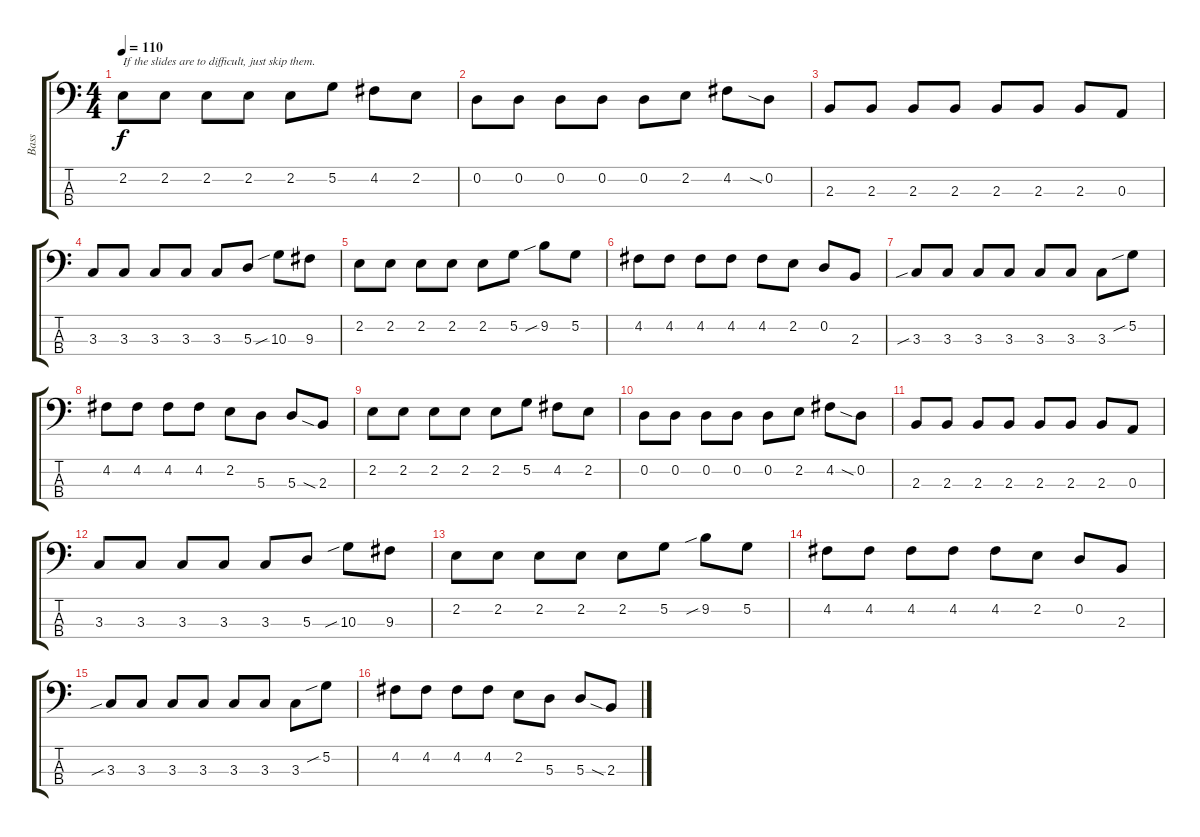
\track ("Bass" "Bass") {instrument electricbasspick}
\staff {score tabs}
\tuning (G2 D2 A1 E1) {hide}
\ts (4 4)
\tempo 110
\clef f4
\ks c
2.2.8{txt "If the slides are to difficult, just skip them." dy f instrument electricbasspick} 2.2.8 2.2.8 2.2.8 2.2.8 5.2.8 4.2.8 2.2.8 |
0.2.8 0.2.8 0.2.8 0.2.8 0.2.8 2.2.8 4.2.8 0.2{sia}.8 |
2.3.8 2.3.8 2.3.8 2.3.8 2.3.8 2.3.8 2.3.8 0.3.8 |
3.3.8 3.3.8 3.3.8 3.3.8 3.3.8 5.3.8 10.3{sib}.8 9.3.8 |
2.2.8 2.2.8 2.2.8 2.2.8 2.2.8 5.2.8 9.2{sib}.8 5.2.8 |
4.2.8 4.2.8 4.2.8 4.2.8 4.2.8 2.2.8 0.2.8 2.3.8 |
3.3{sib}.8 3.3.8 3.3.8 3.3.8 3.3.8 3.3.8 3.3.8 5.2{sib}.8 |
4.2.8 4.2.8 4.2.8 4.2.8 2.2.8 5.3.8 5.3.8 2.3{sia}.8 |
2.2.8 2.2.8 2.2.8 2.2.8 2.2.8 5.2.8 4.2.8 2.2.8 |
0.2.8 0.2.8 0.2.8 0.2.8 0.2.8 2.2.8 4.2.8 0.2{sia}.8 |
2.3.8 2.3.8 2.3.8 2.3.8 2.3.8 2.3.8 2.3.8 0.3.8 |
3.3.8 3.3.8 3.3.8 3.3.8 3.3.8 5.3.8 10.3{sib}.8 9.3.8 |
2.2.8 2.2.8 2.2.8 2.2.8 2.2.8 5.2.8 9.2{sib}.8 5.2.8 |
4.2.8 4.2.8 4.2.8 4.2.8 4.2.8 2.2.8 0.2.8 2.3.8 |
3.3{sib}.8 3.3.8 3.3.8 3.3.8 3.3.8 3.3.8 3.3.8 5.2{sib}.8 |
4.2.8 4.2.8 4.2.8 4.2.8 2.2.8 5.3.8 5.3.8 2.3{sia}.8
